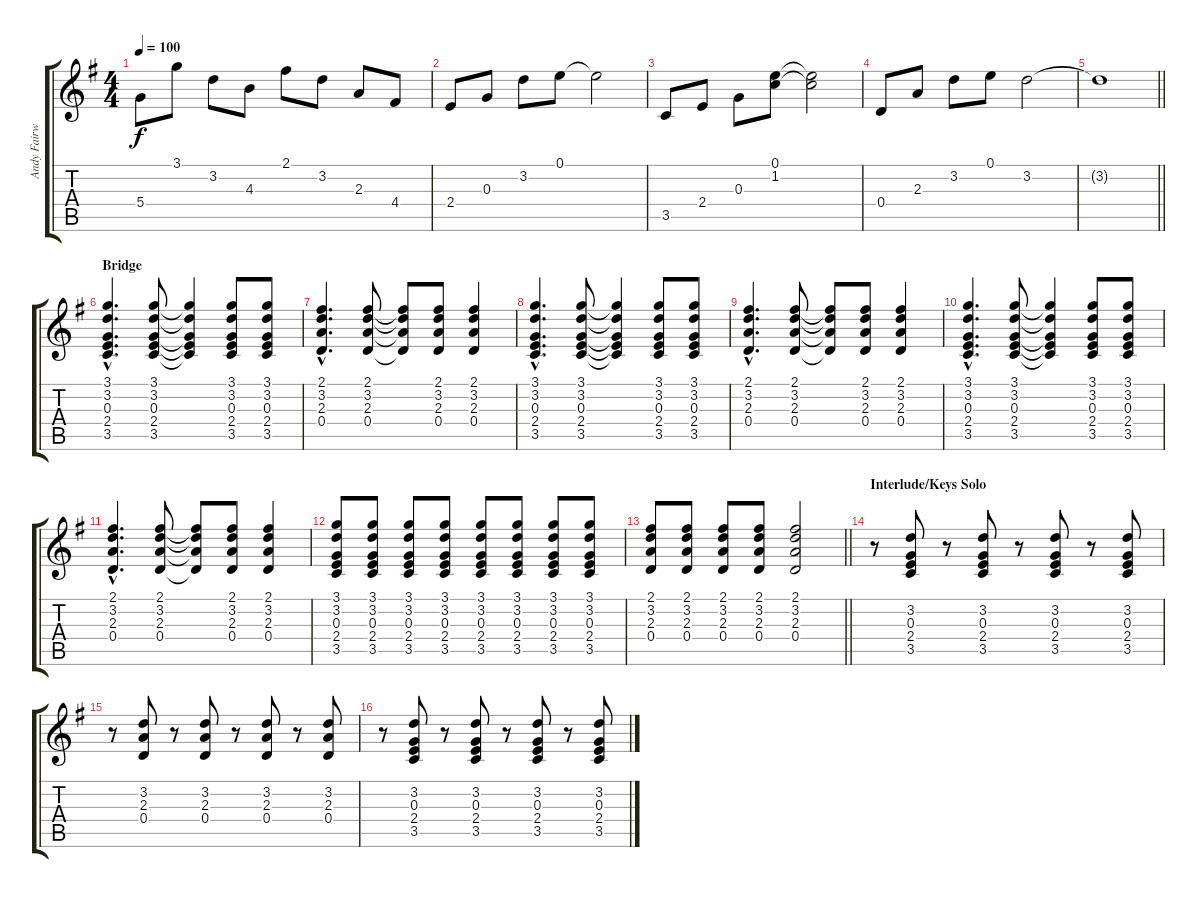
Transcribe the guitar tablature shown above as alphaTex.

\track ("Andy Fairweatherlow Guitar" "Andy Fairw") {instrument electricguitarclean}
\staff {score tabs}
\tuning (E4 B3 G3 D3 A2 E2) {hide}
\ts (4 4)
\tempo 100
\clef g2
\ks g
5.4.8{dy f} 3.1.8 3.2.8 4.3.8 2.1.8 3.2.8 2.3.8 4.4.8 |
2.4.8 0.3.8 3.2.8 0.1.8 0.1{t}.2 |
3.5.8 2.4.8 0.3.8 (0.1 1.2).8 (0.1{t} 1.2{t}).2 |
0.4.8 2.3.8 3.2.8 0.1.8 3.2.2 |
\barLineRight lightlight
3.2{t}.1 |
\section ("" "Bridge")
(3.1{hac} 3.2{hac} 0.3{hac} 2.4{hac} 3.5{hac}).4{d} (3.1 3.2 0.3 2.4 3.5).8 (3.1{t} 3.2{t} 0.3{t} 2.4{t} 3.5{t}).4 (3.1 3.2 0.3 2.4 3.5).8 (3.1 3.2 0.3 2.4 3.5).8 |
(2.1{hac} 3.2{hac} 2.3{hac} 0.4{hac}).4{d} (2.1 3.2 2.3 0.4).8 (2.1{t} 3.2{t} 2.3{t} 0.4{t}).8 (2.1 3.2 2.3 0.4).8 (2.1 3.2 2.3 0.4).4 |
(3.1{hac} 3.2{hac} 0.3{hac} 2.4{hac} 3.5{hac}).4{d} (3.1 3.2 0.3 2.4 3.5).8 (3.1{t} 3.2{t} 0.3{t} 2.4{t} 3.5{t}).4 (3.1 3.2 0.3 2.4 3.5).8 (3.1 3.2 0.3 2.4 3.5).8 |
(2.1{hac} 3.2{hac} 2.3{hac} 0.4{hac}).4{d} (2.1 3.2 2.3 0.4).8 (2.1{t} 3.2{t} 2.3{t} 0.4{t}).8 (2.1 3.2 2.3 0.4).8 (2.1 3.2 2.3 0.4).4 |
(3.1{hac} 3.2{hac} 0.3{hac} 2.4{hac} 3.5{hac}).4{d} (3.1 3.2 0.3 2.4 3.5).8 (3.1{t} 3.2{t} 0.3{t} 2.4{t} 3.5{t}).4 (3.1 3.2 0.3 2.4 3.5).8 (3.1 3.2 0.3 2.4 3.5).8 |
(2.1{hac} 3.2{hac} 2.3{hac} 0.4{hac}).4{d} (2.1 3.2 2.3 0.4).8 (2.1{t} 3.2{t} 2.3{t} 0.4{t}).8 (2.1 3.2 2.3 0.4).8 (2.1 3.2 2.3 0.4).4 |
(3.1 3.2 0.3 2.4 3.5).8 (3.1 3.2 0.3 2.4 3.5).8 (3.1 3.2 0.3 2.4 3.5).8 (3.1 3.2 0.3 2.4 3.5).8 (3.1 3.2 0.3 2.4 3.5).8 (3.1 3.2 0.3 2.4 3.5).8 (3.1 3.2 0.3 2.4 3.5).8 (3.1 3.2 0.3 2.4 3.5).8 |
\barLineRight lightlight
(2.1 3.2 2.3 0.4).8 (2.1 3.2 2.3 0.4).8 (2.1 3.2 2.3 0.4).8 (2.1 3.2 2.3 0.4).8 (2.1 3.2 2.3 0.4).2 |
\section ("" "Interlude/Keys Solo")
r.8{volume 6 instrument electricguitarjazz} (3.2 0.3 2.4 3.5).8 r.8 (3.2 0.3 2.4 3.5).8 r.8 (3.2 0.3 2.4 3.5).8 r.8 (3.2 0.3 2.4 3.5).8 |
r.8 (3.2 2.3 0.4).8 r.8 (3.2 2.3 0.4).8 r.8 (3.2 2.3 0.4).8 r.8 (3.2 2.3 0.4).8 |
r.8 (3.2 0.3 2.4 3.5).8 r.8 (3.2 0.3 2.4 3.5).8 r.8 (3.2 0.3 2.4 3.5).8 r.8 (3.2 0.3 2.4 3.5).8
